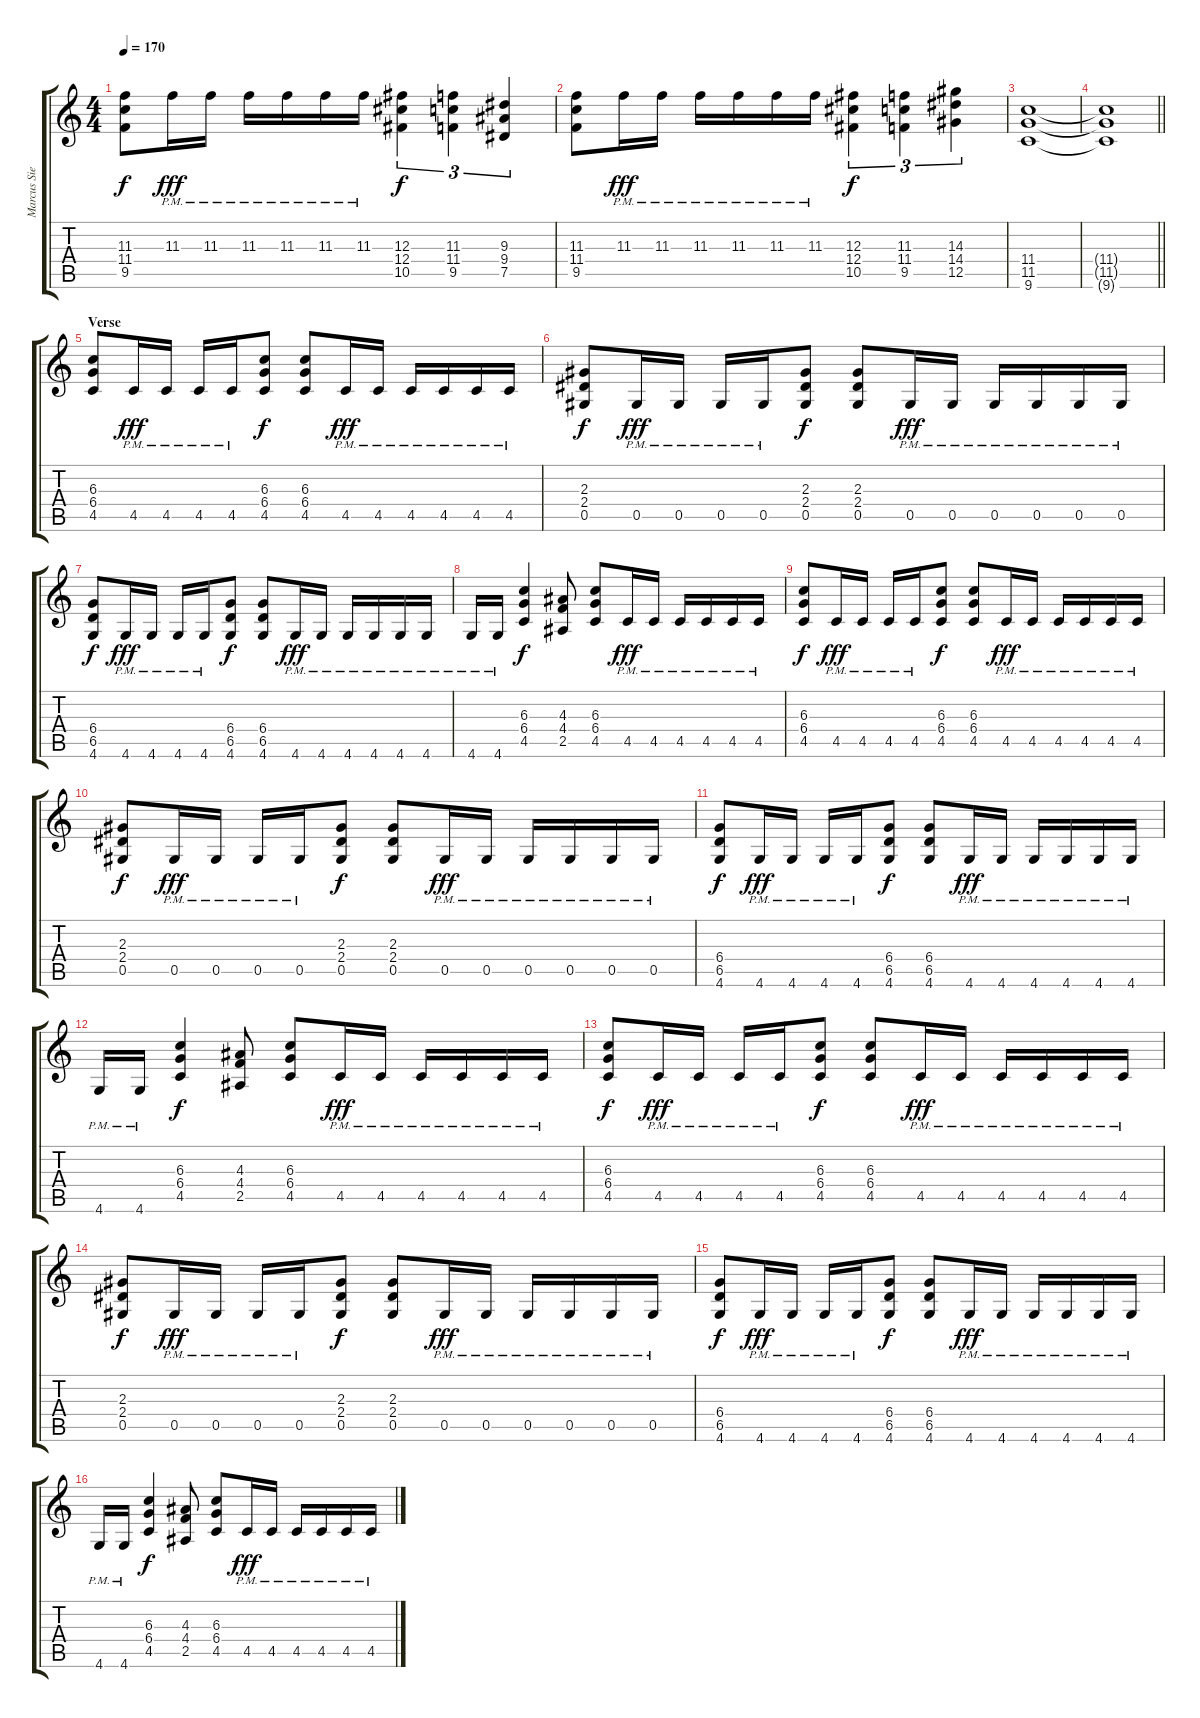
\track ("Marcus Siepen" "Marcus Sie") {instrument distortionguitar}
\staff {score tabs}
\tuning (Eb4 Bb3 Gb3 Db3 Ab2 Eb2) {hide}
\ts (4 4)
\tempo 170
\clef g2
\ks c
(11.3 11.4 9.5).8{dy f} 11.3{pm}.16{dy fff} 11.3{pm}.16 11.3{pm}.16 11.3{pm}.16 11.3{pm}.16 11.3{pm}.16 (12.3 12.4 10.5).4{tu (3 2) dy f} (11.3 11.4 9.5).4{tu (3 2)} (9.3 9.4 7.5).4{tu (3 2)} |
(11.3 11.4 9.5).8 11.3{pm}.16{dy fff} 11.3{pm}.16 11.3{pm}.16 11.3{pm}.16 11.3{pm}.16 11.3{pm}.16 (12.3 12.4 10.5).4{tu (3 2) dy f} (11.3 11.4 9.5).4{tu (3 2)} (14.3 14.4 12.5).4{tu (3 2)} |
(11.4 11.5 9.6).1 |
\barLineRight lightlight
(11.4{t} 11.5{t} 9.6{t}).1 |
\section ("" "Verse")
(6.3 6.4 4.5).8 4.5{pm}.16{dy fff} 4.5{pm}.16 4.5{pm}.16 4.5{pm}.16 (6.3 6.4 4.5).8{dy f} (6.3 6.4 4.5).8 4.5{pm}.16{dy fff} 4.5{pm}.16 4.5{pm}.16 4.5{pm}.16 4.5{pm}.16 4.5{pm}.16 |
(2.3 2.4 0.5).8{dy f} 0.5{pm}.16{dy fff} 0.5{pm}.16 0.5{pm}.16 0.5{pm}.16 (2.3 2.4 0.5).8{dy f} (2.3 2.4 0.5).8 0.5{pm}.16{dy fff} 0.5{pm}.16 0.5{pm}.16 0.5{pm}.16 0.5{pm}.16 0.5{pm}.16 |
(6.4 6.5 4.6).8{dy f} 4.6{pm}.16{dy fff} 4.6{pm}.16 4.6{pm}.16 4.6{pm}.16 (6.4 6.5 4.6).8{dy f} (6.4 6.5 4.6).8 4.6{pm}.16{dy fff} 4.6{pm}.16 4.6{pm}.16 4.6{pm}.16 4.6{pm}.16 4.6{pm}.16 |
4.6{pm}.16 4.6{pm}.16 (6.3 6.4 4.5).4{dy f} (4.3 4.4 2.5).8 (6.3 6.4 4.5).8 4.5{pm}.16{dy fff} 4.5{pm}.16 4.5{pm}.16 4.5{pm}.16 4.5{pm}.16 4.5{pm}.16 |
(6.3 6.4 4.5).8{dy f} 4.5{pm}.16{dy fff} 4.5{pm}.16 4.5{pm}.16 4.5{pm}.16 (6.3 6.4 4.5).8{dy f} (6.3 6.4 4.5).8 4.5{pm}.16{dy fff} 4.5{pm}.16 4.5{pm}.16 4.5{pm}.16 4.5{pm}.16 4.5{pm}.16 |
(2.3 2.4 0.5).8{dy f} 0.5{pm}.16{dy fff} 0.5{pm}.16 0.5{pm}.16 0.5{pm}.16 (2.3 2.4 0.5).8{dy f} (2.3 2.4 0.5).8 0.5{pm}.16{dy fff} 0.5{pm}.16 0.5{pm}.16 0.5{pm}.16 0.5{pm}.16 0.5{pm}.16 |
(6.4 6.5 4.6).8{dy f} 4.6{pm}.16{dy fff} 4.6{pm}.16 4.6{pm}.16 4.6{pm}.16 (6.4 6.5 4.6).8{dy f} (6.4 6.5 4.6).8 4.6{pm}.16{dy fff} 4.6{pm}.16 4.6{pm}.16 4.6{pm}.16 4.6{pm}.16 4.6{pm}.16 |
4.6{pm}.16 4.6{pm}.16 (6.3 6.4 4.5).4{dy f} (4.3 4.4 2.5).8 (6.3 6.4 4.5).8 4.5{pm}.16{dy fff} 4.5{pm}.16 4.5{pm}.16 4.5{pm}.16 4.5{pm}.16 4.5{pm}.16 |
(6.3 6.4 4.5).8{dy f} 4.5{pm}.16{dy fff} 4.5{pm}.16 4.5{pm}.16 4.5{pm}.16 (6.3 6.4 4.5).8{dy f} (6.3 6.4 4.5).8 4.5{pm}.16{dy fff} 4.5{pm}.16 4.5{pm}.16 4.5{pm}.16 4.5{pm}.16 4.5{pm}.16 |
(2.3 2.4 0.5).8{dy f} 0.5{pm}.16{dy fff} 0.5{pm}.16 0.5{pm}.16 0.5{pm}.16 (2.3 2.4 0.5).8{dy f} (2.3 2.4 0.5).8 0.5{pm}.16{dy fff} 0.5{pm}.16 0.5{pm}.16 0.5{pm}.16 0.5{pm}.16 0.5{pm}.16 |
(6.4 6.5 4.6).8{dy f} 4.6{pm}.16{dy fff} 4.6{pm}.16 4.6{pm}.16 4.6{pm}.16 (6.4 6.5 4.6).8{dy f} (6.4 6.5 4.6).8 4.6{pm}.16{dy fff} 4.6{pm}.16 4.6{pm}.16 4.6{pm}.16 4.6{pm}.16 4.6{pm}.16 |
4.6{pm}.16 4.6{pm}.16 (6.3 6.4 4.5).4{dy f} (4.3 4.4 2.5).8 (6.3 6.4 4.5).8 4.5{pm}.16{dy fff} 4.5{pm}.16 4.5{pm}.16 4.5{pm}.16 4.5{pm}.16 4.5{pm}.16
